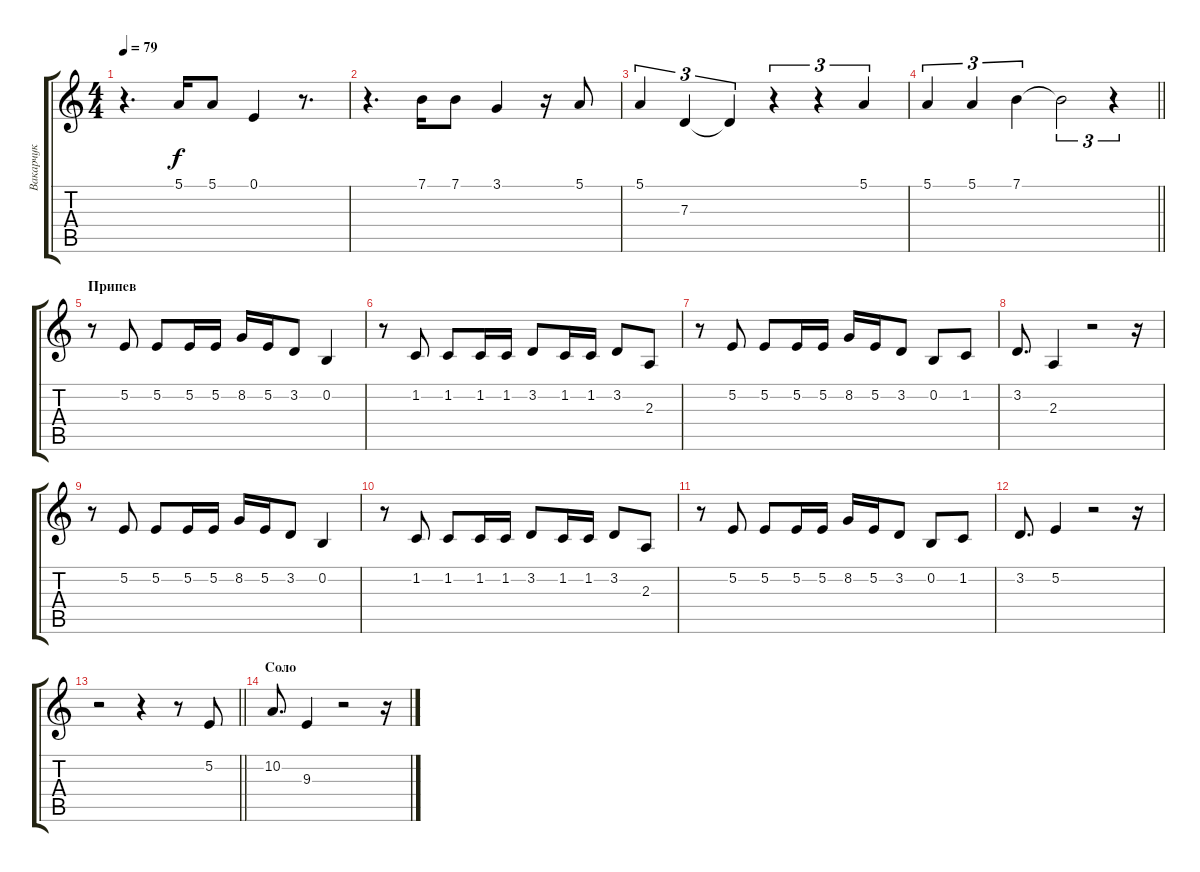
\track ("Вакарчук" "Вакарчук") {instrument tenorsax}
\staff {score tabs}
\tuning (E4 B3 G3 D3 A2 E2) {hide}
\ts (4 4)
\tempo 79
\clef g2
\ks c
r.4{d dy f} 5.1.16 5.1.8 0.1.4 r.8{d} |
r.4{d} 7.1.16 7.1.8 3.1.4 r.16 5.1.8 |
5.1.4{tu (3 2)} 7.3.4{tu (3 2)} 7.3{t}.4{tu (3 2)} r.4{tu (3 2)} r.4{tu (3 2)} 5.1.4{tu (3 2)} |
\barLineRight lightlight
5.1.4{tu (3 2)} 5.1.4{tu (3 2)} 7.1.4{tu (3 2)} 7.1{t}.2{tu (3 2)} r.4{tu (3 2)} |
\section ("" "Припев")
r.8 5.2.8 5.2.8 5.2.16 5.2.16 8.2.16 5.2.16 3.2.8 0.2.4 |
r.8 1.2.8 1.2.8 1.2.16 1.2.16 3.2.8 1.2.16 1.2.16 3.2.8 2.3.8 |
r.8 5.2.8 5.2.8 5.2.16 5.2.16 8.2.16 5.2.16 3.2.8 0.2.8 1.2.8 |
3.2.8{d} 2.3.4 r.2 r.16 |
r.8 5.2.8 5.2.8 5.2.16 5.2.16 8.2.16 5.2.16 3.2.8 0.2.4 |
r.8 1.2.8 1.2.8 1.2.16 1.2.16 3.2.8 1.2.16 1.2.16 3.2.8 2.3.8 |
r.8 5.2.8 5.2.8 5.2.16 5.2.16 8.2.16 5.2.16 3.2.8 0.2.8 1.2.8 |
3.2.8{d} 5.2.4 r.2 r.16 |
\barLineRight lightlight
r.2 r.4 r.8 5.2.8 |
\section ("" "Соло")
10.2.8{d} 9.3.4 r.2 r.16
